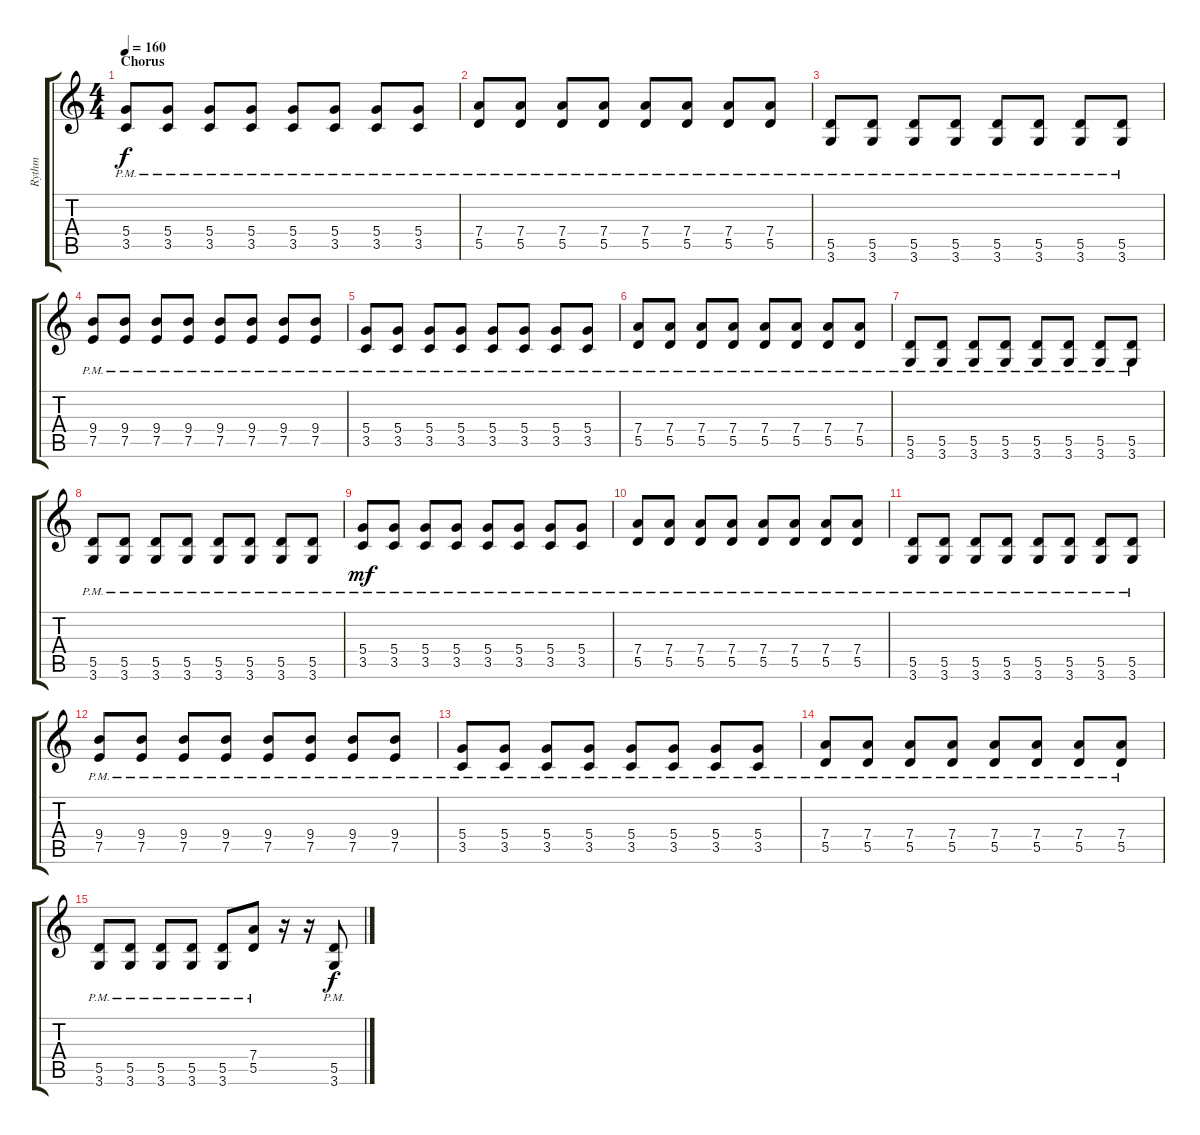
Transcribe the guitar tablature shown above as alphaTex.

\track ("Rythm" "Rythm") {instrument overdrivenguitar}
\staff {score tabs}
\tuning (E4 B3 G3 D3 A2 E2) {hide}
\ts (4 4)
\section ("" "Chorus")
\tempo 160
\clef g2
\ks c
(5.4{pm} 3.5{pm}).8{dy f} (5.4{pm} 3.5{pm}).8 (5.4{pm} 3.5{pm}).8 (5.4{pm} 3.5{pm}).8 (5.4{pm} 3.5{pm}).8 (5.4{pm} 3.5{pm}).8 (5.4{pm} 3.5{pm}).8 (5.4{pm} 3.5{pm}).8 |
(7.4{pm} 5.5{pm}).8 (7.4{pm} 5.5{pm}).8 (7.4{pm} 5.5{pm}).8 (7.4{pm} 5.5{pm}).8 (7.4{pm} 5.5{pm}).8 (7.4{pm} 5.5{pm}).8 (7.4{pm} 5.5{pm}).8 (7.4{pm} 5.5{pm}).8 |
(5.5{pm} 3.6{pm}).8 (5.5{pm} 3.6{pm}).8 (5.5{pm} 3.6{pm}).8 (5.5{pm} 3.6{pm}).8 (5.5{pm} 3.6{pm}).8 (5.5{pm} 3.6{pm}).8 (5.5{pm} 3.6{pm}).8 (5.5{pm} 3.6{pm}).8 |
(9.4{pm} 7.5{pm}).8 (9.4{pm} 7.5{pm}).8 (9.4{pm} 7.5{pm}).8 (9.4{pm} 7.5{pm}).8 (9.4{pm} 7.5{pm}).8 (9.4{pm} 7.5{pm}).8 (9.4{pm} 7.5{pm}).8 (9.4{pm} 7.5{pm}).8 |
(5.4{pm} 3.5{pm}).8 (5.4{pm} 3.5{pm}).8 (5.4{pm} 3.5{pm}).8 (5.4{pm} 3.5{pm}).8 (5.4{pm} 3.5{pm}).8 (5.4{pm} 3.5{pm}).8 (5.4{pm} 3.5{pm}).8 (5.4{pm} 3.5{pm}).8 |
(7.4{pm} 5.5{pm}).8 (7.4{pm} 5.5{pm}).8 (7.4{pm} 5.5{pm}).8 (7.4{pm} 5.5{pm}).8 (7.4{pm} 5.5{pm}).8 (7.4{pm} 5.5{pm}).8 (7.4{pm} 5.5{pm}).8 (7.4{pm} 5.5{pm}).8 |
(5.5{pm} 3.6{pm}).8 (5.5{pm} 3.6{pm}).8 (5.5{pm} 3.6{pm}).8 (5.5{pm} 3.6{pm}).8 (5.5{pm} 3.6{pm}).8 (5.5{pm} 3.6{pm}).8 (5.5{pm} 3.6{pm}).8 (5.5{pm} 3.6{pm}).8 |
(5.5{pm} 3.6{pm}).8 (5.5{pm} 3.6{pm}).8 (5.5{pm} 3.6{pm}).8 (5.5{pm} 3.6{pm}).8 (5.5{pm} 3.6{pm}).8 (5.5{pm} 3.6{pm}).8 (5.5{pm} 3.6{pm}).8 (5.5{pm} 3.6{pm}).8 |
(5.4{pm} 3.5{pm}).8{dy mf} (5.4{pm} 3.5{pm}).8 (5.4{pm} 3.5{pm}).8 (5.4{pm} 3.5{pm}).8 (5.4{pm} 3.5{pm}).8 (5.4{pm} 3.5{pm}).8 (5.4{pm} 3.5{pm}).8 (5.4{pm} 3.5{pm}).8 |
(7.4{pm} 5.5{pm}).8 (7.4{pm} 5.5{pm}).8 (7.4{pm} 5.5{pm}).8 (7.4{pm} 5.5{pm}).8 (7.4{pm} 5.5{pm}).8 (7.4{pm} 5.5{pm}).8 (7.4{pm} 5.5{pm}).8 (7.4{pm} 5.5{pm}).8 |
(5.5{pm} 3.6{pm}).8 (5.5{pm} 3.6{pm}).8 (5.5{pm} 3.6{pm}).8 (5.5{pm} 3.6{pm}).8 (5.5{pm} 3.6{pm}).8 (5.5{pm} 3.6{pm}).8 (5.5{pm} 3.6{pm}).8 (5.5{pm} 3.6{pm}).8 |
(9.4{pm} 7.5{pm}).8 (9.4{pm} 7.5{pm}).8 (9.4{pm} 7.5{pm}).8 (9.4{pm} 7.5{pm}).8 (9.4{pm} 7.5{pm}).8 (9.4{pm} 7.5{pm}).8 (9.4{pm} 7.5{pm}).8 (9.4{pm} 7.5{pm}).8 |
(5.4{pm} 3.5{pm}).8 (5.4{pm} 3.5{pm}).8 (5.4{pm} 3.5{pm}).8 (5.4{pm} 3.5{pm}).8 (5.4{pm} 3.5{pm}).8 (5.4{pm} 3.5{pm}).8 (5.4{pm} 3.5{pm}).8 (5.4{pm} 3.5{pm}).8 |
(7.4{pm} 5.5{pm}).8 (7.4{pm} 5.5{pm}).8 (7.4{pm} 5.5{pm}).8 (7.4{pm} 5.5{pm}).8 (7.4{pm} 5.5{pm}).8 (7.4{pm} 5.5{pm}).8 (7.4{pm} 5.5{pm}).8 (7.4{pm} 5.5{pm}).8 |
(5.5{pm} 3.6{pm}).8 (5.5{pm} 3.6{pm}).8 (5.5{pm} 3.6{pm}).8 (5.5{pm} 3.6{pm}).8 (5.5{pm} 3.6{pm}).8 (7.4{pm} 5.5{pm}).8 r.16 r.16 (5.5{pm} 3.6{pm}).8{dy f}
